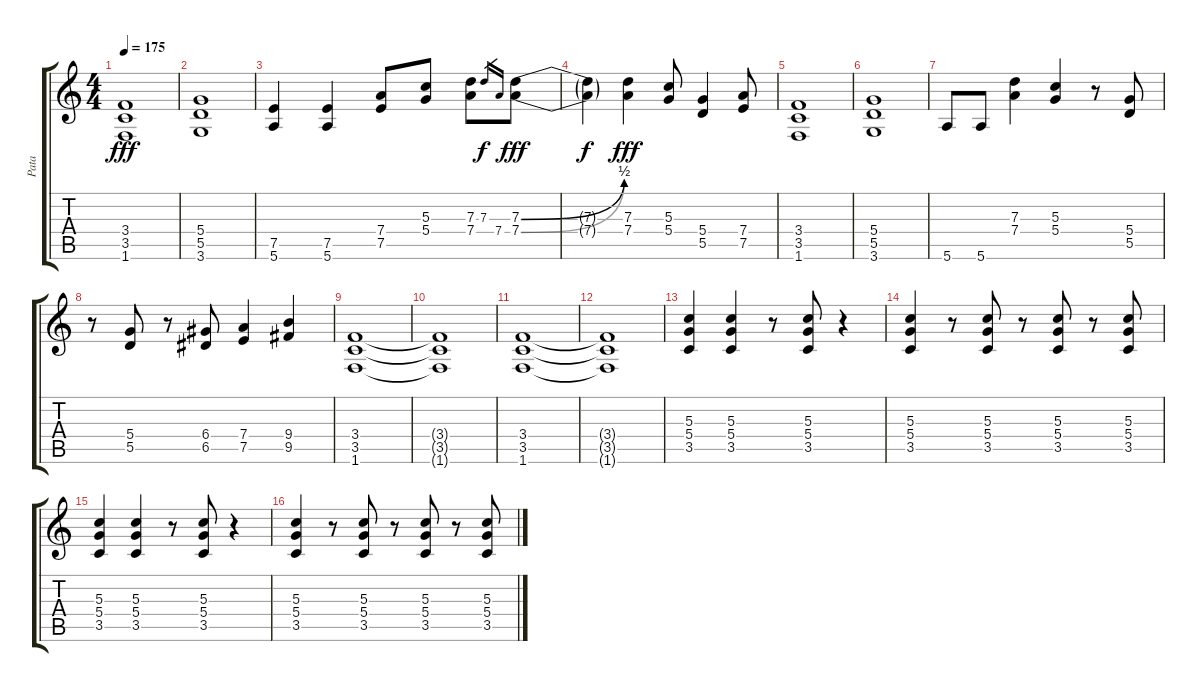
\track ("Pata" "Pata") {instrument distortionguitar}
\staff {score tabs}
\tuning (E4 B3 G3 D3 A2 E2) {hide}
\ts (4 4)
\tempo 175
\clef g2
\ks c
(3.4 3.5 1.6).1{dy fff} |
(5.4 5.5 3.6).1 |
(7.5 5.6).4 (7.5 5.6).4 (7.4 7.5).8 (5.3 5.4).8 (7.3 7.4).8 7.3.16{gr dy f} 7.4.16{gr} (7.3{be (bend 0 0 60 2)} 7.4{be (bend 0 0 60 2)}).8{dy fff} |
(7.3{t} 7.4{t}).4{dy f} (7.3 7.4).4{dy fff} (5.3 5.4).8 (5.4 5.5).4 (7.4 7.5).8 |
(3.4 3.5 1.6).1 |
(5.4 5.5 3.6).1 |
5.6.8 5.6.8 (7.3 7.4).4 (5.3 5.4).4 r.8 (5.4 5.5).8 |
r.8 (5.4 5.5).8 r.8 (6.4 6.5).8 (7.4 7.5).4 (9.4 9.5).4 |
(3.4 3.5 1.6).1 |
(3.4{t} 3.5{t} 1.6{t}).1 |
(3.4 3.5 1.6).1 |
(3.4{t} 3.5{t} 1.6{t}).1 |
(5.3 5.4 3.5).4 (5.3 5.4 3.5).4 r.8 (5.3 5.4 3.5).8 r.4 |
(5.3 5.4 3.5).4 r.8 (5.3 5.4 3.5).8 r.8 (5.3 5.4 3.5).8 r.8 (5.3 5.4 3.5).8 |
(5.3 5.4 3.5).4 (5.3 5.4 3.5).4 r.8 (5.3 5.4 3.5).8 r.4 |
(5.3 5.4 3.5).4 r.8 (5.3 5.4 3.5).8 r.8 (5.3 5.4 3.5).8 r.8 (5.3 5.4 3.5).8
